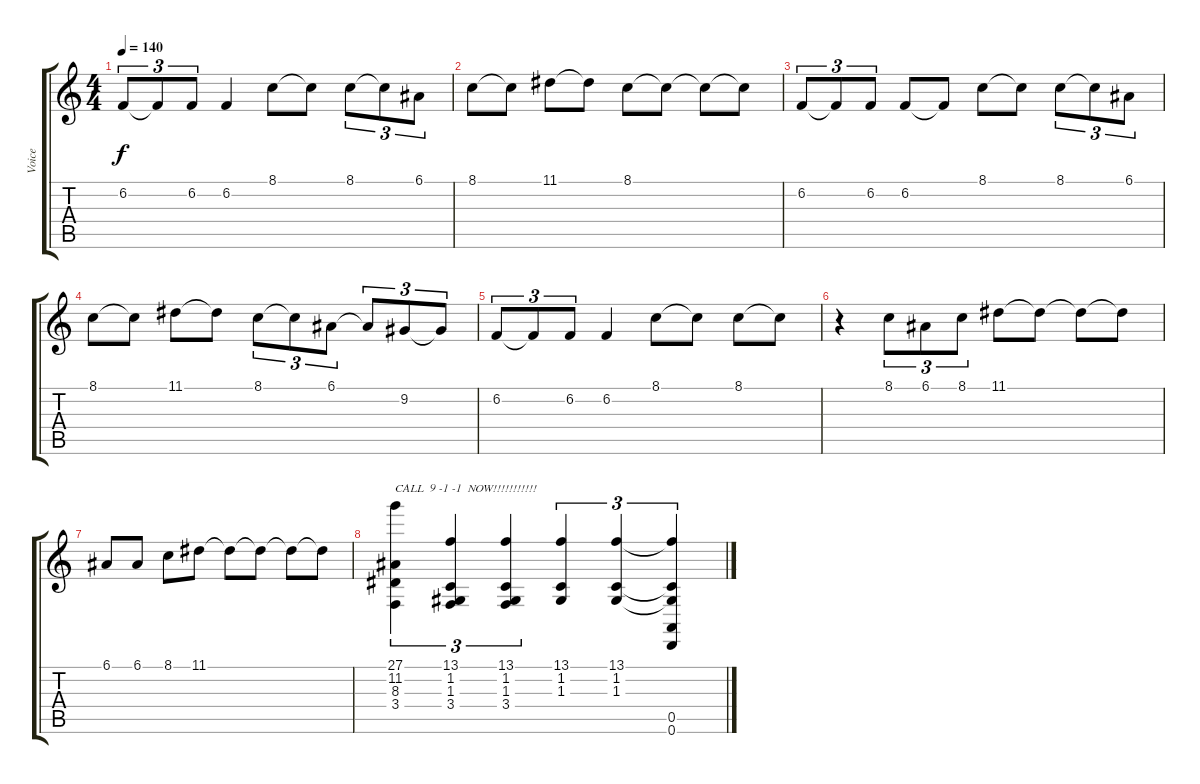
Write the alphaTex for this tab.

\track ("Voice" "Voice") {instrument synthvoice}
\staff {score tabs}
\tuning (E4 B3 G3 D3 A2 D2) {hide}
\ts (4 4)
\tempo 140
\clef g2
\ks c
6.2.8{tu (3 2) dy f} 6.2{t}.8{tu (3 2)} 6.2.8{tu (3 2)} 6.2.4 8.1.8 8.1{t}.8 8.1.8{tu (3 2)} 8.1{t}.8{tu (3 2)} 6.1.8{tu (3 2)} |
8.1.8 8.1{t}.8 11.1.8 11.1{t}.8 8.1.8 8.1{t}.8 8.1{t}.8 8.1{t}.8 |
6.2.8{tu (3 2)} 6.2{t}.8{tu (3 2)} 6.2.8{tu (3 2)} 6.2.8 6.2{t}.8 8.1.8 8.1{t}.8 8.1.8{tu (3 2)} 8.1{t}.8{tu (3 2)} 6.1.8{tu (3 2)} |
8.1.8 8.1{t}.8 11.1.8 11.1{t}.8 8.1.8{tu (3 2)} 8.1{t}.8{tu (3 2)} 6.1.8{tu (3 2)} 6.1{t}.8{tu (3 2)} 9.2.8{tu (3 2)} 9.2{t}.8{tu (3 2)} |
6.2.8{tu (3 2)} 6.2{t}.8{tu (3 2)} 6.2.8{tu (3 2)} 6.2.4 8.1.8 8.1{t}.8 8.1.8 8.1{t}.8 |
r.4 8.1.8{tu (3 2)} 6.1.8{tu (3 2)} 8.1.8{tu (3 2)} 11.1.8 11.1{t}.8 11.1{t}.8 11.1{t}.8 |
6.1.8 6.1.8 8.1.8 11.1.8 11.1{t}.8 11.1{t}.8 11.1{t}.8 11.1{t}.8 |
(27.1 11.2 8.3 3.4).4{tu (3 2) txt "CALL  9 -1 -1  NOW!!!!!!!!!!!"} (13.1 1.2 1.3 3.4).4{tu (3 2)} (13.1 1.2 1.3 3.4).4{tu (3 2)} (13.1 1.2 1.3).4{tu (3 2)} (13.1 1.2 1.3).4{tu (3 2)} (13.1{t} 1.2{t} 1.3{t} 0.5 0.6).4{tu (3 2)}
